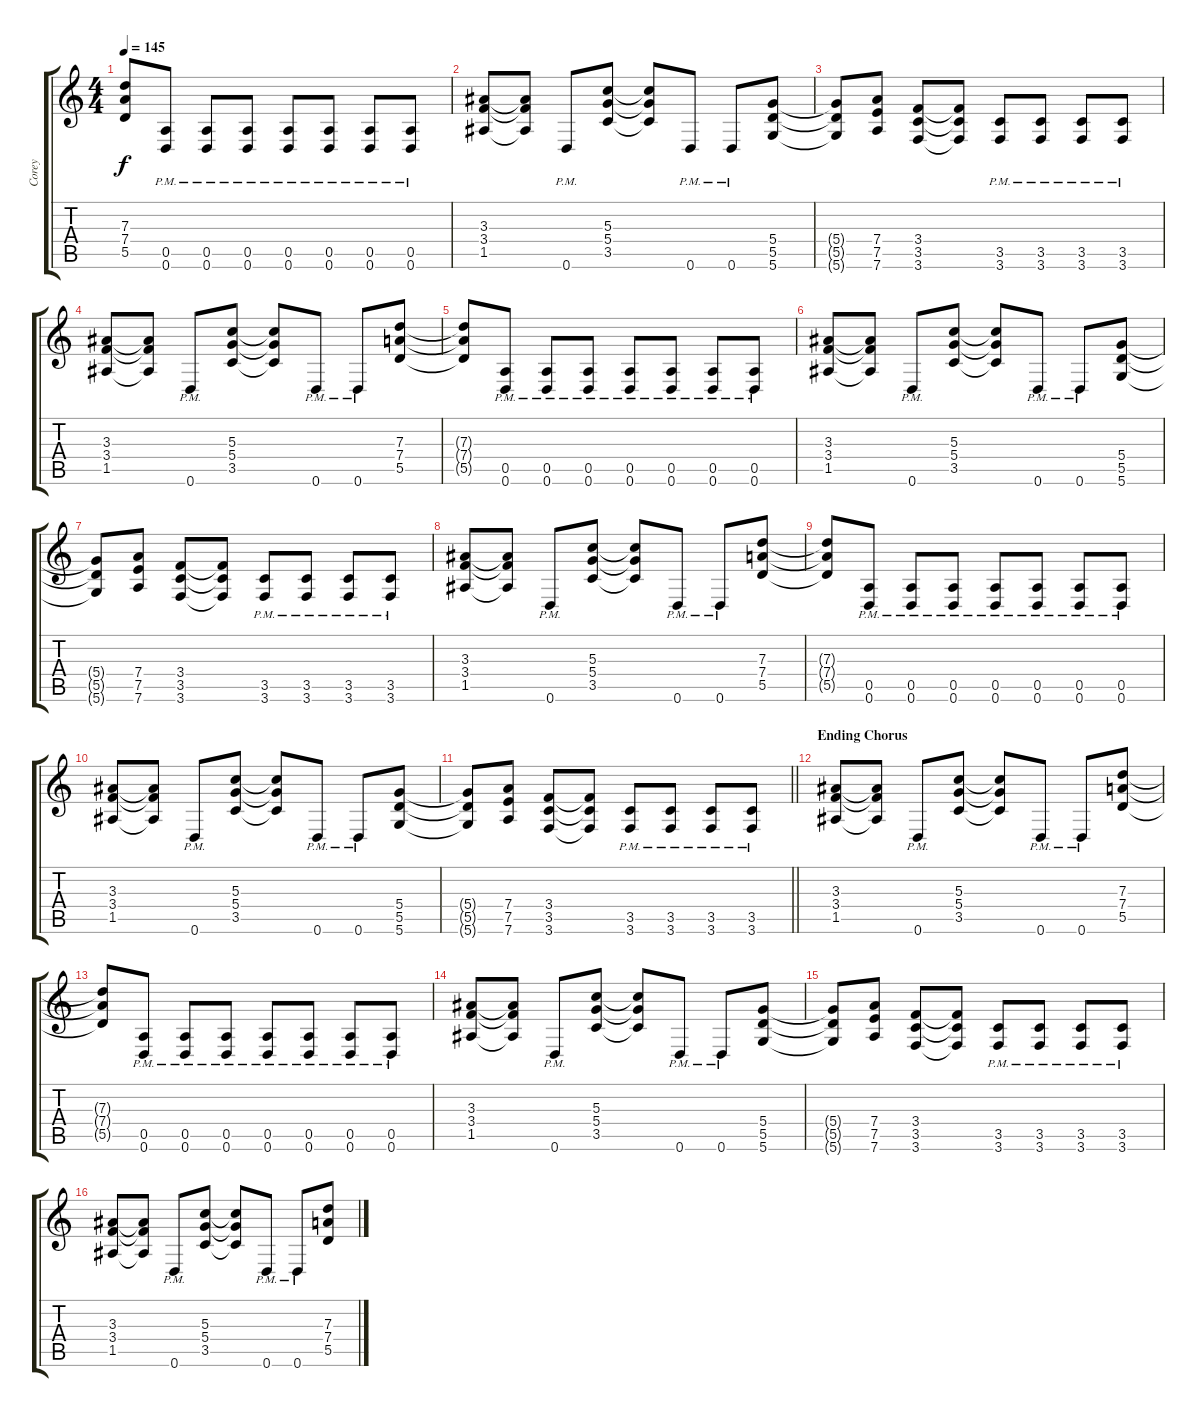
\track ("Corey" "Corey") {instrument distortionguitar}
\staff {score tabs}
\tuning (E4 B3 G3 D3 A2 D2) {hide}
\ts (4 4)
\tempo 145
\clef g2
\ks c
(7.3{t} 7.4{t} 5.5{t}).8{dy f} (0.5{pm} 0.6{pm}).8 (0.5{pm} 0.6{pm}).8 (0.5{pm} 0.6{pm}).8 (0.5{pm} 0.6{pm}).8 (0.5{pm} 0.6{pm}).8 (0.5{pm} 0.6{pm}).8 (0.5{pm} 0.6{pm}).8 |
(3.3 3.4 1.5).8 (3.3{t} 3.4{t} 1.5{t}).8 0.6{pm}.8 (5.3 5.4 3.5).8 (5.3{t} 5.4{t} 3.5{t}).8 0.6{pm}.8 0.6{pm}.8 (5.4 5.5 5.6).8 |
(5.4{t} 5.5{t} 5.6{t}).8 (7.4 7.5 7.6).8 (3.4 3.5 3.6).8 (3.4{t} 3.5{t} 3.6{t}).8 (3.5{pm} 3.6{pm}).8 (3.5{pm} 3.6{pm}).8 (3.5{pm} 3.6{pm}).8 (3.5{pm} 3.6{pm}).8 |
(3.3 3.4 1.5).8 (3.3{t} 3.4{t} 1.5{t}).8 0.6{pm}.8 (5.3 5.4 3.5).8 (5.3{t} 5.4{t} 3.5{t}).8 0.6{pm}.8 0.6{pm}.8 (7.3 7.4 5.5).8 |
(7.3{t} 7.4{t} 5.5{t}).8 (0.5{pm} 0.6{pm}).8 (0.5{pm} 0.6{pm}).8 (0.5{pm} 0.6{pm}).8 (0.5{pm} 0.6{pm}).8 (0.5{pm} 0.6{pm}).8 (0.5{pm} 0.6{pm}).8 (0.5{pm} 0.6{pm}).8 |
(3.3 3.4 1.5).8 (3.3{t} 3.4{t} 1.5{t}).8 0.6{pm}.8 (5.3 5.4 3.5).8 (5.3{t} 5.4{t} 3.5{t}).8 0.6{pm}.8 0.6{pm}.8 (5.4 5.5 5.6).8 |
(5.4{t} 5.5{t} 5.6{t}).8 (7.4 7.5 7.6).8 (3.4 3.5 3.6).8 (3.4{t} 3.5{t} 3.6{t}).8 (3.5{pm} 3.6{pm}).8 (3.5{pm} 3.6{pm}).8 (3.5{pm} 3.6{pm}).8 (3.5{pm} 3.6{pm}).8 |
(3.3 3.4 1.5).8 (3.3{t} 3.4{t} 1.5{t}).8 0.6{pm}.8 (5.3 5.4 3.5).8 (5.3{t} 5.4{t} 3.5{t}).8 0.6{pm}.8 0.6{pm}.8 (7.3 7.4 5.5).8 |
(7.3{t} 7.4{t} 5.5{t}).8 (0.5{pm} 0.6{pm}).8 (0.5{pm} 0.6{pm}).8 (0.5{pm} 0.6{pm}).8 (0.5{pm} 0.6{pm}).8 (0.5{pm} 0.6{pm}).8 (0.5{pm} 0.6{pm}).8 (0.5{pm} 0.6{pm}).8 |
(3.3 3.4 1.5).8 (3.3{t} 3.4{t} 1.5{t}).8 0.6{pm}.8 (5.3 5.4 3.5).8 (5.3{t} 5.4{t} 3.5{t}).8 0.6{pm}.8 0.6{pm}.8 (5.4 5.5 5.6).8 |
\barLineRight lightlight
(5.4{t} 5.5{t} 5.6{t}).8 (7.4 7.5 7.6).8 (3.4 3.5 3.6).8 (3.4{t} 3.5{t} 3.6{t}).8 (3.5{pm} 3.6{pm}).8 (3.5{pm} 3.6{pm}).8 (3.5{pm} 3.6{pm}).8 (3.5{pm} 3.6{pm}).8 |
\section ("" "Ending Chorus")
(3.3 3.4 1.5).8 (3.3{t} 3.4{t} 1.5{t}).8 0.6{pm}.8 (5.3 5.4 3.5).8 (5.3{t} 5.4{t} 3.5{t}).8 0.6{pm}.8 0.6{pm}.8 (7.3 7.4 5.5).8 |
(7.3{t} 7.4{t} 5.5{t}).8 (0.5{pm} 0.6{pm}).8 (0.5{pm} 0.6{pm}).8 (0.5{pm} 0.6{pm}).8 (0.5{pm} 0.6{pm}).8 (0.5{pm} 0.6{pm}).8 (0.5{pm} 0.6{pm}).8 (0.5{pm} 0.6{pm}).8 |
(3.3 3.4 1.5).8 (3.3{t} 3.4{t} 1.5{t}).8 0.6{pm}.8 (5.3 5.4 3.5).8 (5.3{t} 5.4{t} 3.5{t}).8 0.6{pm}.8 0.6{pm}.8 (5.4 5.5 5.6).8 |
(5.4{t} 5.5{t} 5.6{t}).8 (7.4 7.5 7.6).8 (3.4 3.5 3.6).8 (3.4{t} 3.5{t} 3.6{t}).8 (3.5{pm} 3.6{pm}).8 (3.5{pm} 3.6{pm}).8 (3.5{pm} 3.6{pm}).8 (3.5{pm} 3.6{pm}).8 |
(3.3 3.4 1.5).8 (3.3{t} 3.4{t} 1.5{t}).8 0.6{pm}.8 (5.3 5.4 3.5).8 (5.3{t} 5.4{t} 3.5{t}).8 0.6{pm}.8 0.6{pm}.8 (7.3 7.4 5.5).8
